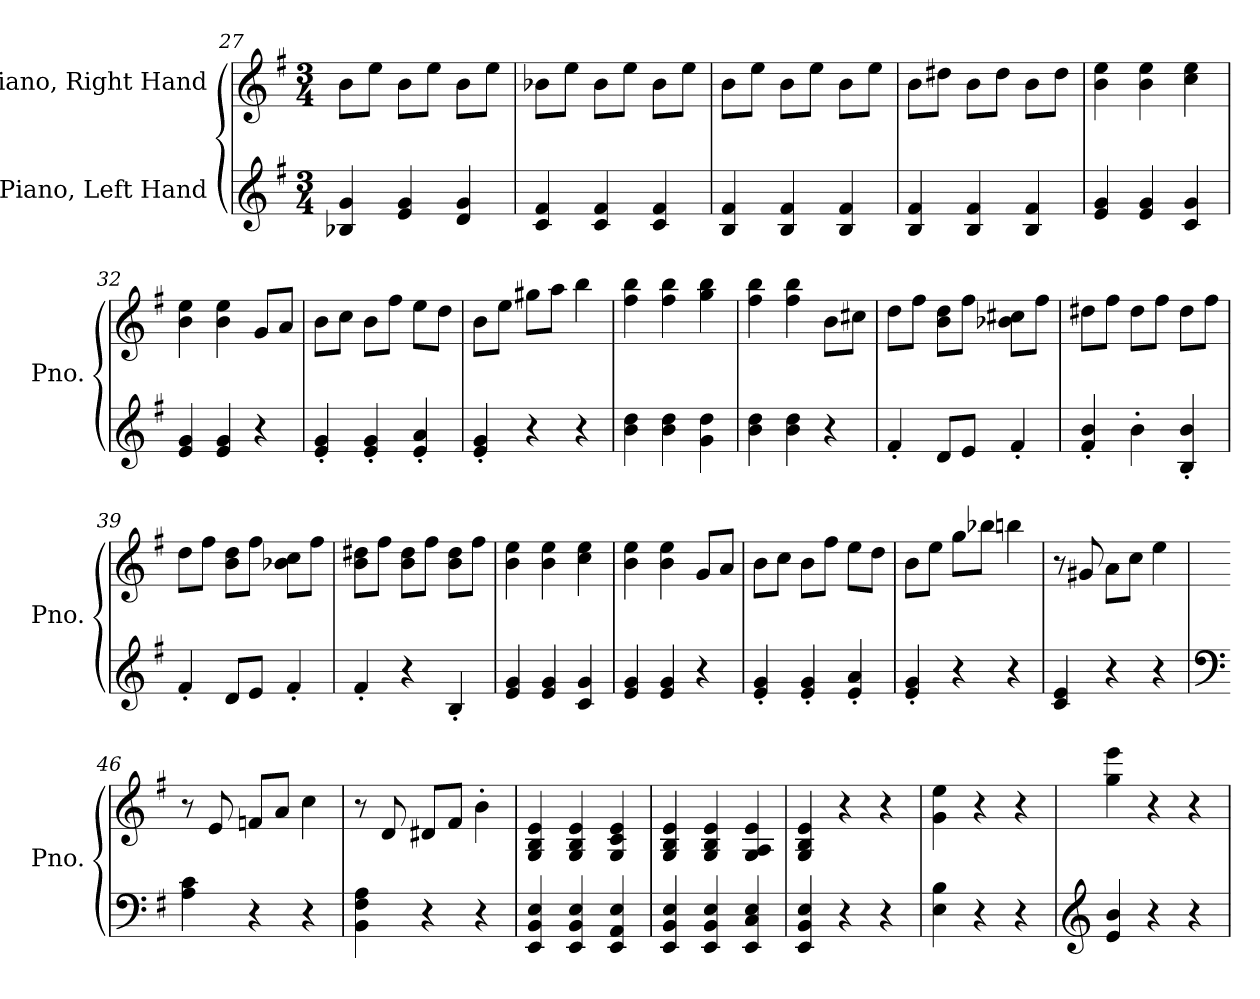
**kern	**kern
*part2	*part1
*staff2	*staff1
*I"Piano, Left Hand	*I"Piano, Right Hand
*I'Pno.	*I'Pno.
*clefG2	*clefG2
*k[f#]	*k[f#]
*M3/4	*M3/4
=27	=27
4B-X/ 4g/	8b\L
.	8ee\J
4e/ 4g/	8b\L
.	8ee\J
4d/ 4g/	8b\L
.	8ee\J
=28	=28
4c/ 4f#/	8b-X\L
.	8ee\J
4c/ 4f#/	8b-\L
.	8ee\J
4c/ 4f#/	8b-\L
.	8ee\J
=29	=29
4B/ 4f#/	8b\L
.	8ee\J
4B/ 4f#/	8b\L
.	8ee\J
4B/ 4f#/	8b\L
.	8ee\J
!!LO:LB:g=z
=30	=30
4B/ 4f#/	8b\L
.	8dd#X\J
4B/ 4f#/	8b\L
.	8dd#\J
4B/ 4f#/	8b\L
.	8dd#\J
=31	=31
4e/ 4g/	4b\ 4ee\
4e/ 4g/	4b\ 4ee\
4c/ 4g/	4cc\ 4ee\
=32	=32
4e/ 4g/	4b\ 4ee\
4e/ 4g/	4b\ 4ee\
4r	8g/L
.	8a/J
=33	=33
4e/' 4g/'	8b\L
.	8cc\J
4e/' 4g/'	8b\L
.	8ff#\J
4e/' 4a/'	8ee\L
.	8dd\J
=34	=34
4e/' 4g/'	8b\L
.	8ee\J
4r	8gg#X\L
.	8aa\J
4r	4bb\
=35	=35
4b\ 4dd\	4ff#\ 4bb\
4b\ 4dd\	4ff#\ 4bb\
4g\ 4dd\	4gg\ 4bb\
=36	=36
4b\ 4dd\	4ff#\ 4bb\
4b\ 4dd\	4ff#\ 4bb\
4r	8b\L
.	8cc#X\J
!!LO:PB:g=z
=37	=37
4f#'/	8dd\L
.	8ff#\J
8d/L	8b\ 8dd\L
8e/J	8ff#\J
4f#'/	8b-X\ 8cc#X\L
.	8ff#\J
=38	=38
4f#/' 4b/'	8dd#X\L
.	8ff#\J
4b'\	8dd#\L
.	8ff#\J
4B/' 4b/'	8dd#\L
.	8ff#\J
=39	=39
4f#'/	8dd\L
.	8ff#\J
8d/L	8b\ 8dd\L
8e/J	8ff#\J
4f#'/	8b-X\ 8cc\L
.	8ff#\J
=40	=40
4f#'/	8b\ 8dd#X\L
.	8ff#\J
4r	8b\ 8dd#\L
.	8ff#\J
4B'/	8b\ 8dd#\L
.	8ff#\J
=41	=41
4e/ 4g/	4b\ 4ee\
4e/ 4g/	4b\ 4ee\
4c/ 4g/	4cc\ 4ee\
=42	=42
4e/ 4g/	4b\ 4ee\
4e/ 4g/	4b\ 4ee\
4r	8g/L
.	8a/J
!!LO:LB:g=z
=43	=43
4e/' 4g/'	8b\L
.	8cc\J
4e/' 4g/'	8b\L
.	8ff#\J
4e/' 4a/'	8ee\L
.	8dd\J
=44	=44
4e/' 4g/'	8b\L
.	8ee\J
4r	8gg\L
.	8bb-X\J
4r	4bbn\
=45	=45
4c/ 4e/	8r
.	8g#X/
4r	8a\L
.	8cc\J
4r	4ee\
=46	=46
*clefF4	*
4A\ 4c\	8r
.	8e/
4r	8fn/L
.	8a/J
4r	4cc\
=47	=47
4BB\ 4F#\ 4A\	8r
.	8d/
4r	8d#X/L
.	8f#/J
4r	4b'\
=48	=48
4EE/ 4BB/ 4E/	4G/ 4B/ 4e/
4EE/ 4BB/ 4E/	4G/ 4B/ 4e/
4EE/ 4AA/ 4E/	4G/ 4c/ 4e/
!!LO:LB:g=z
=49	=49
4EE/ 4BB/ 4E/	4G/ 4B/ 4e/
4EE/ 4BB/ 4E/	4G/ 4B/ 4e/
4EE/ 4C/ 4E/	4G/ 4A/ 4e/
=50	=50
4EE/ 4BB/ 4E/	4G/ 4B/ 4e/
4r	4r
4r	4r
=51	=51
4E\ 4B\	4g\ 4ee\
4r	4r
4r	4r
=52	=52
*clefG2	*
4e/ 4b/	4gg\ 4eee\
4r	4r
4r	4r
=	=
*-	*-
